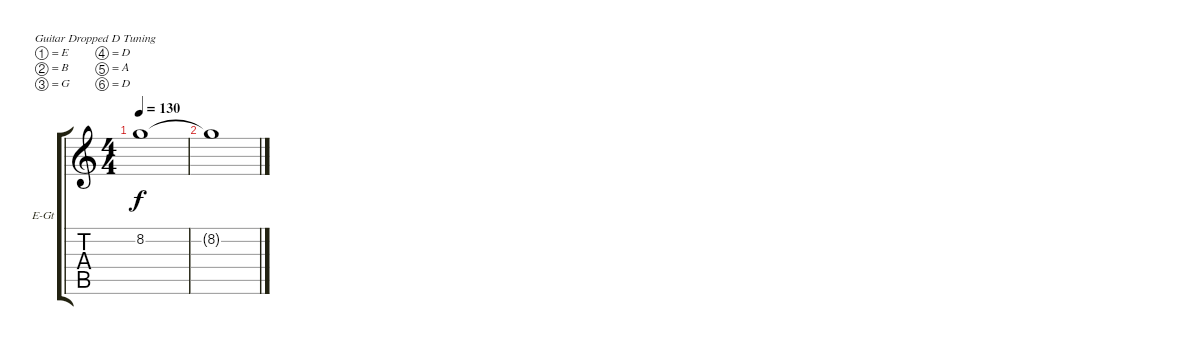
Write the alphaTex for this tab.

\bracketExtendMode groupsimilarinstruments
\firstSystemTrackNameOrientation horizontal
\otherSystemsTrackNameOrientation horizontal
\track ("Electric Guitar 1" "E-Gt") {instrument electricguitarjazz}
\staff {score tabs}
\tuning (E4 B3 G3 D3 A2 D2)
\ts (4 4)
\tempo 130
\clef g2
\ks c
8.2.1{dy f} |
8.2{t}.1
